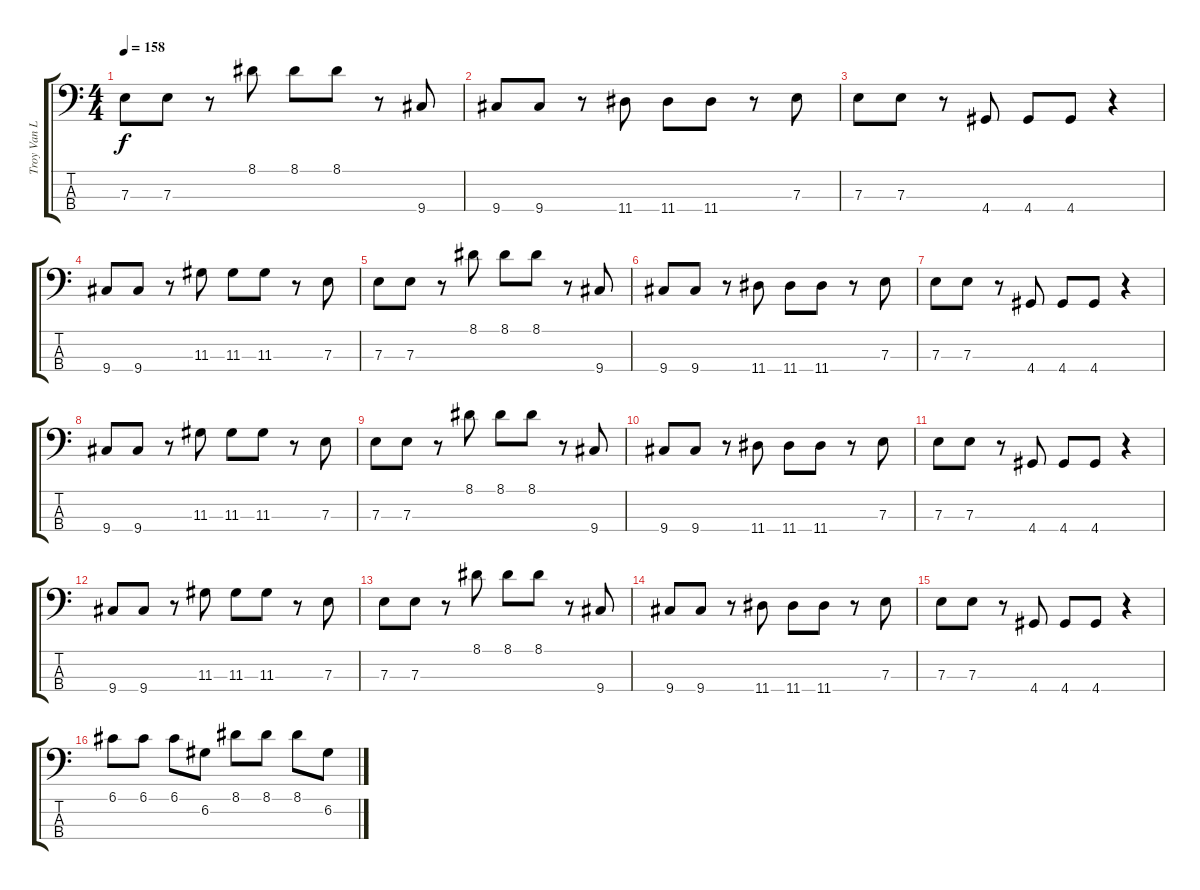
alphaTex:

\track ("Troy Van Leeuwan  (Bass)" "Troy Van L") {instrument electricbassfinger}
\staff {score tabs}
\tuning (G2 D2 A1 E1) {hide}
\ts (4 4)
\tempo 158
\clef f4
\ks c
7.3.8{dy f} 7.3.8 r.8 8.1.8 8.1.8 8.1.8 r.8 9.4.8 |
9.4.8 9.4.8 r.8 11.4.8 11.4.8 11.4.8 r.8 7.3.8 |
7.3.8 7.3.8 r.8 4.4.8 4.4.8 4.4.8 r.4 |
9.4.8 9.4.8 r.8 11.3.8 11.3.8 11.3.8 r.8 7.3.8 |
7.3.8 7.3.8 r.8 8.1.8 8.1.8 8.1.8 r.8 9.4.8 |
9.4.8 9.4.8 r.8 11.4.8 11.4.8 11.4.8 r.8 7.3.8 |
7.3.8 7.3.8 r.8 4.4.8 4.4.8 4.4.8 r.4 |
9.4.8 9.4.8 r.8 11.3.8 11.3.8 11.3.8 r.8 7.3.8 |
7.3.8 7.3.8 r.8 8.1.8 8.1.8 8.1.8 r.8 9.4.8 |
9.4.8 9.4.8 r.8 11.4.8 11.4.8 11.4.8 r.8 7.3.8 |
7.3.8 7.3.8 r.8 4.4.8 4.4.8 4.4.8 r.4 |
9.4.8 9.4.8 r.8 11.3.8 11.3.8 11.3.8 r.8 7.3.8 |
7.3.8 7.3.8 r.8 8.1.8 8.1.8 8.1.8 r.8 9.4.8 |
9.4.8 9.4.8 r.8 11.4.8 11.4.8 11.4.8 r.8 7.3.8 |
7.3.8 7.3.8 r.8 4.4.8 4.4.8 4.4.8 r.4 |
6.1.8 6.1.8 6.1.8 6.2.8 8.1.8 8.1.8 8.1.8 6.2.8
